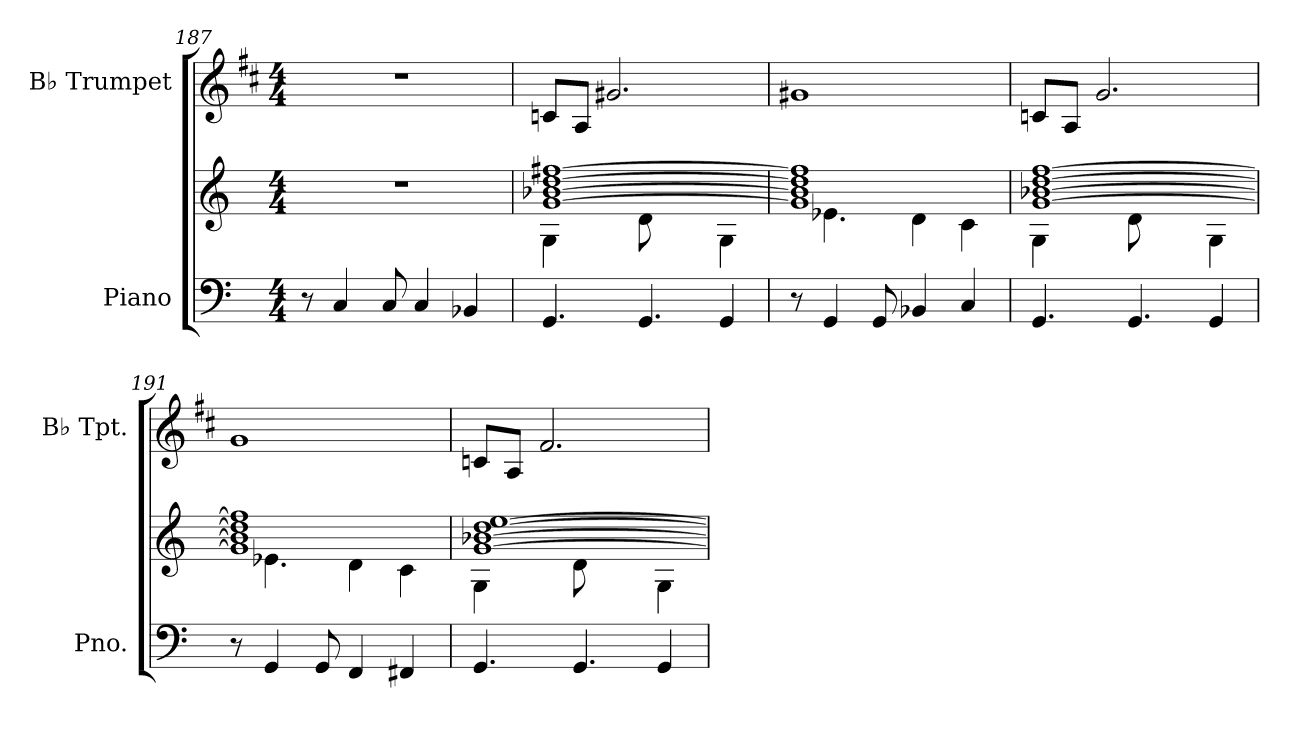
**kern	**kern	**kern
*part2	*part2	*part1
*staff3	*staff2	*staff1
*I"Piano	*	*I"B♭ Trumpet
*I'Pno.	*	*I'B♭ Tpt.
*clefF4	*clefG2	*clefG2
*	*	*ITrd1c2
*k[]	*k[]	*k[]
*M4/4	*M4/4	*M4/4
=187	=187	=187
8r	1r	1r
4C/	.	.
8C/	.	.
4C/	.	.
4BB-X/	.	.
=188	=188	=188
*	*^	*
4.GG/	[1g [1b-X [1dd [1ff#X	4G\	8B-X/L
.	.	.	8G/J
.	.	8ryy	2.f#X/
4.GG/	.	8d\	.
.	.	4ryy	.
4GG/	.	4G\	.
=189	=189	=189	=189
8r	1g] 1b-] 1dd] 1ff#]	8ryy	1f#X
4GG/	.	4.e-X\	.
8GG/	.	.	.
4BB-X/	.	4d\	.
4C/	.	4c\	.
=190	=190	=190	=190
4.GG/	[1g [1b-X [1dd [1ff	4G\	8B-X/L
.	.	.	8G/J
.	.	8ryy	2.f/
4.GG/	.	8d\	.
.	.	4ryy	.
4GG/	.	4G\	.
!!LO:LB:g=z
=191	=191	=191	=191
8r	1g] 1b-] 1dd] 1ff]	8ryy	1f
4GG/	.	4.e-X\	.
8GG/	.	.	.
4FF/	.	4d\	.
4FF#X/	.	4c\	.
=192	=192	=192	=192
4.GG/	[1g [1b-X [1dd [1ee	4G\	8B-X/L
.	.	.	8G/J
.	.	8ryy	2.e/
4.GG/	.	8d\	.
.	.	4ryy	.
4GG/	.	4G\	.
*	*v	*v	*
=	=	=
*-	*-	*-
